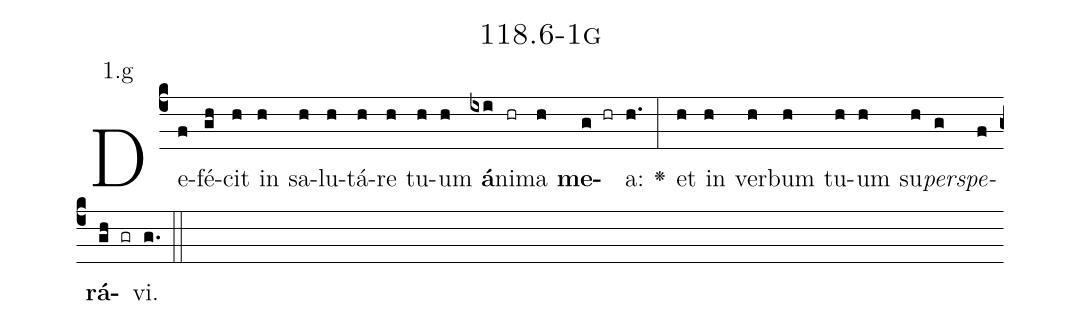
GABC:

name: 118.6-1g;
annotation: 1.g;
%%
(c4)De(f)fé(gh)cit(h) in(h) sa(h)lu(h)tá(h)re(h) tu(h)um(h) <b>á</b>(ixi)ni(hr)ma(h) <b>me</b>(g hr)a:(h.) <v>\greheightstar</v>(:) et(h) in(h) ver(h)bum(h) tu(h)um(h) su(h)<i>per</i>(g)<i>spe</i>(f)<b>rá</b>(gh gr)vi.(g.) (::)


%E(h) u(h) o(g) u(f) a(gh) e.(g.) (::)
